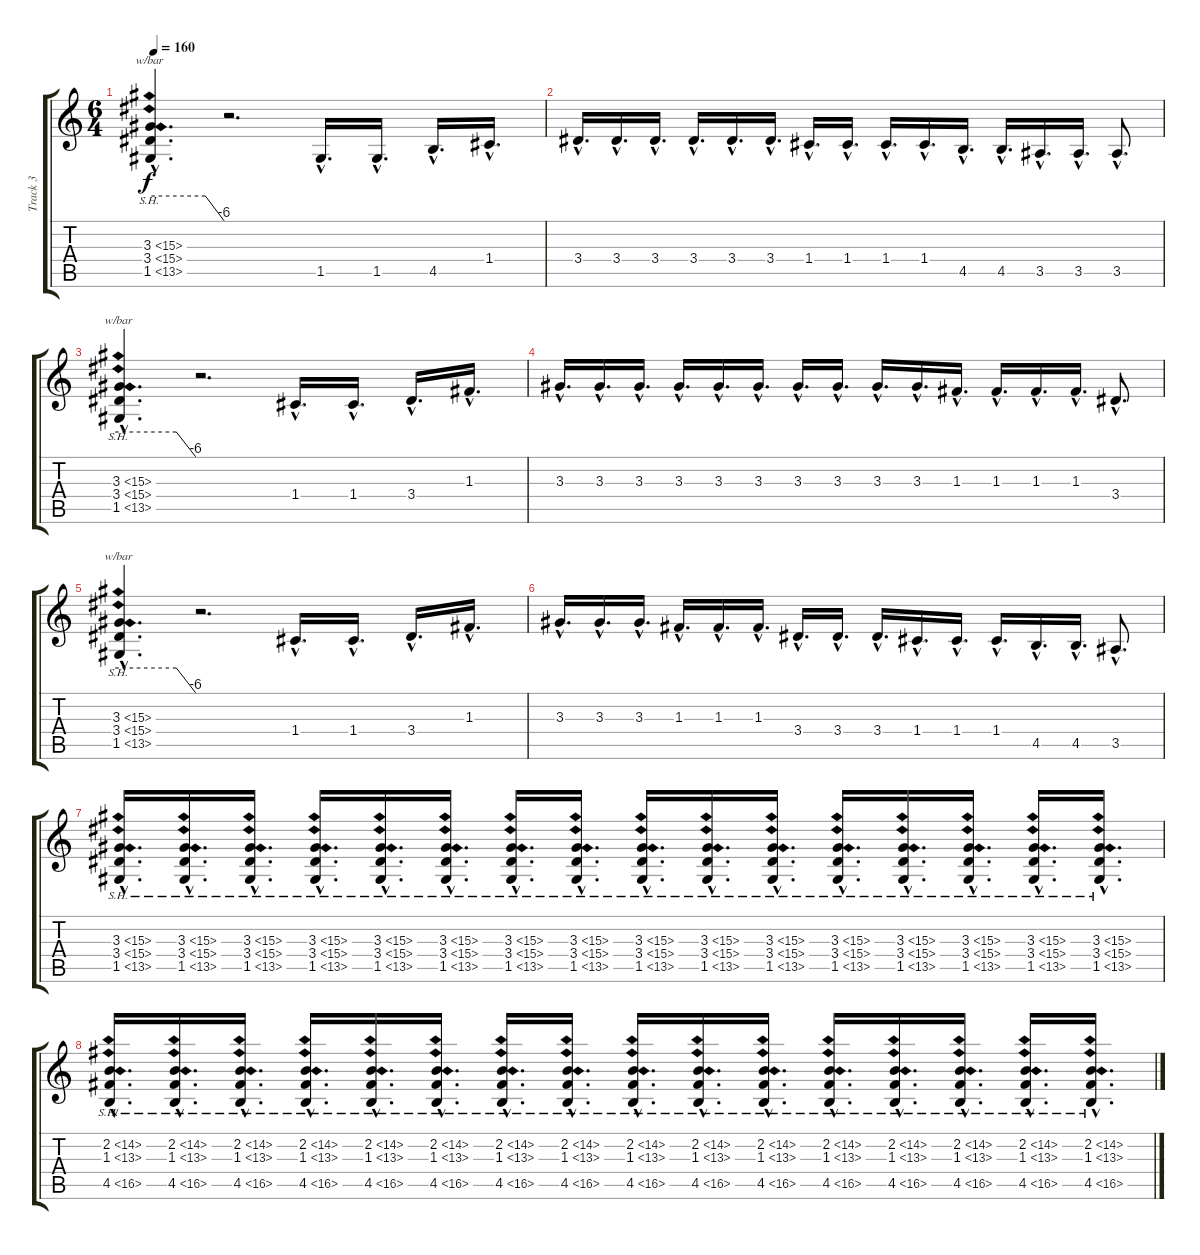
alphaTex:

\track ("Track 3" "Track 3") {instrument overdrivenguitar}
\staff {score tabs}
\tuning (D4 A3 F3 C3 G2 C2) {hide}
\ts (6 4)
\tempo 160
\clef g2
\ks c
(3.3{sh 12 hac} 3.4{sh 12 hac} 1.5{sh 12 hac}).4{d tbe (custom default 0 0 45 0 60 -24) dy f} r.2{d} 1.5{hac}.16{d} 1.5{hac}.16{d} 4.5{hac}.16{d} 1.4{hac}.16{d} |
3.4{hac}.16{d} 3.4{hac}.16{d} 3.4{hac}.16{d} 3.4{hac}.16{d} 3.4{hac}.16{d} 3.4{hac}.16{d} 1.4{hac}.16{d} 1.4{hac}.16{d} 1.4{hac}.16{d} 1.4{hac}.16{d} 4.5{hac}.16{d} 4.5{hac}.16{d} 3.5{hac}.16{d} 3.5{hac}.16{d} 3.5{hac}.8{d} |
(3.3{sh 12 hac} 3.4{sh 12 hac} 1.5{sh 12 hac}).4{d tbe (custom default 0 0 45 0 60 -24)} r.2{d} 1.4{hac}.16{d} 1.4{hac}.16{d} 3.4{hac}.16{d} 1.3{hac}.16{d} |
3.3{hac}.16{d} 3.3{hac}.16{d} 3.3{hac}.16{d} 3.3{hac}.16{d} 3.3{hac}.16{d} 3.3{hac}.16{d} 3.3{hac}.16{d} 3.3{hac}.16{d} 3.3{hac}.16{d} 3.3{hac}.16{d} 1.3{hac}.16{d} 1.3{hac}.16{d} 1.3{hac}.16{d} 1.3{hac}.16{d} 3.4{hac}.8{d} |
(3.3{sh 12 hac} 3.4{sh 12 hac} 1.5{sh 12 hac}).4{d tbe (custom default 0 0 45 0 60 -24)} r.2{d} 1.4{hac}.16{d} 1.4{hac}.16{d} 3.4{hac}.16{d} 1.3{hac}.16{d} |
3.3{hac}.16{d} 3.3{hac}.16{d} 3.3{hac}.16{d} 1.3{hac}.16{d} 1.3{hac}.16{d} 1.3{hac}.16{d} 3.4{hac}.16{d} 3.4{hac}.16{d} 3.4{hac}.16{d} 1.4{hac}.16{d} 1.4{hac}.16{d} 1.4{hac}.16{d} 4.5{hac}.16{d} 4.5{hac}.16{d} 3.5{hac}.8{d} |
(3.3{sh 12 hac} 3.4{sh 12 hac} 1.5{sh 12 hac}).16{d} (3.3{sh 12 hac} 3.4{sh 12 hac} 1.5{sh 12 hac}).16{d} (3.3{sh 12 hac} 3.4{sh 12 hac} 1.5{sh 12 hac}).16{d} (3.3{sh 12 hac} 3.4{sh 12 hac} 1.5{sh 12 hac}).16{d} (3.3{sh 12 hac} 3.4{sh 12 hac} 1.5{sh 12 hac}).16{d} (3.3{sh 12 hac} 3.4{sh 12 hac} 1.5{sh 12 hac}).16{d} (3.3{sh 12 hac} 3.4{sh 12 hac} 1.5{sh 12 hac}).16{d} (3.3{sh 12 hac} 3.4{sh 12 hac} 1.5{sh 12 hac}).16{d} (3.3{sh 12 hac} 3.4{sh 12 hac} 1.5{sh 12 hac}).16{d} (3.3{sh 12 hac} 3.4{sh 12 hac} 1.5{sh 12 hac}).16{d} (3.3{sh 12 hac} 3.4{sh 12 hac} 1.5{sh 12 hac}).16{d} (3.3{sh 12 hac} 3.4{sh 12 hac} 1.5{sh 12 hac}).16{d} (3.3{sh 12 hac} 3.4{sh 12 hac} 1.5{sh 12 hac}).16{d} (3.3{sh 12 hac} 3.4{sh 12 hac} 1.5{sh 12 hac}).16{d} (3.3{sh 12 hac} 3.4{sh 12 hac} 1.5{sh 12 hac}).16{d} (3.3{sh 12 hac} 3.4{sh 12 hac} 1.5{sh 12 hac}).16{d} |
(2.2{sh 12 hac} 1.3{sh 12 hac} 4.5{sh 12 hac}).16{d} (2.2{sh 12 hac} 1.3{sh 12 hac} 4.5{sh 12 hac}).16{d} (2.2{sh 12 hac} 1.3{sh 12 hac} 4.5{sh 12 hac}).16{d} (2.2{sh 12 hac} 1.3{sh 12 hac} 4.5{sh 12 hac}).16{d} (2.2{sh 12 hac} 1.3{sh 12 hac} 4.5{sh 12 hac}).16{d} (2.2{sh 12 hac} 1.3{sh 12 hac} 4.5{sh 12 hac}).16{d} (2.2{sh 12 hac} 1.3{sh 12 hac} 4.5{sh 12 hac}).16{d} (2.2{sh 12 hac} 1.3{sh 12 hac} 4.5{sh 12 hac}).16{d} (2.2{sh 12 hac} 1.3{sh 12 hac} 4.5{sh 12 hac}).16{d} (2.2{sh 12 hac} 1.3{sh 12 hac} 4.5{sh 12 hac}).16{d} (2.2{sh 12 hac} 1.3{sh 12 hac} 4.5{sh 12 hac}).16{d} (2.2{sh 12 hac} 1.3{sh 12 hac} 4.5{sh 12 hac}).16{d} (2.2{sh 12 hac} 1.3{sh 12 hac} 4.5{sh 12 hac}).16{d} (2.2{sh 12 hac} 1.3{sh 12 hac} 4.5{sh 12 hac}).16{d} (2.2{sh 12 hac} 1.3{sh 12 hac} 4.5{sh 12 hac}).16{d} (2.2{sh 12 hac} 1.3{sh 12 hac} 4.5{sh 12 hac}).16{d}
